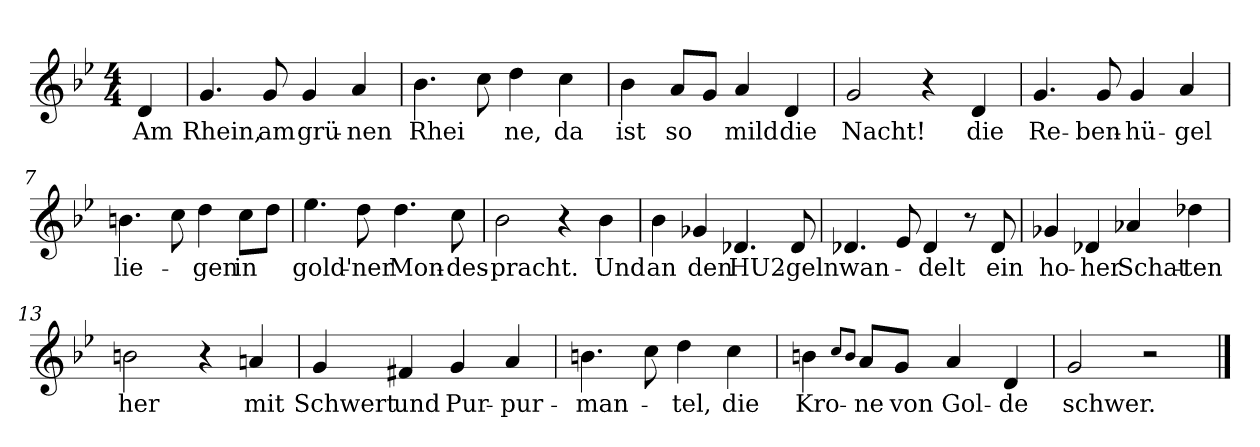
**kern	**text
*part1	*part1
*staff1	*staff1
*clefG2	*
*k[b-e-]	*
*M4/4	*
=1	=1
!	!LO:LY:b
4d/	Am
=2	=2
!	!LO:LY:b
4.g/	Rhein,
!	!LO:LY:b
8g/	am
!	!LO:LY:b
4g/	grü-
!	!LO:LY:b
4a/	-nen
=3	=3
!	!LO:LY:b
4.b-\	Rhei
8cc\	.
!	!LO:LY:b
4dd\	-ne,
!	!LO:LY:b
4cc\	da
=4	=4
!	!LO:LY:b
4b-\	ist
!	!LO:LY:b
8a/L	so
8g/J	.
!	!LO:LY:b
4a/	mild
!	!LO:LY:b
4d/	die
=5	=5
!	!LO:LY:b
2g/	Nacht!
4r	.
!	!LO:LY:b
4d/	die
=6	=6
!	!LO:LY:b
4.g/	Re-
!	!LO:LY:b
8g/	-ben-
!	!LO:LY:b
4g/	-hü-
!	!LO:LY:b
4a/	-gel
=7	=7
!	!LO:LY:b
4.bn\	lie-
8cc\	.
!	!LO:LY:b
4dd\	-gen
!	!LO:LY:b
8cc\L	in
8dd\J	.
!!LO:LB:g=z
=8	=8
!	!LO:LY:b
4.ee-\	gold'-
!	!LO:LY:b
8dd\	-ner
!	!LO:LY:b
4.dd\	Mon-
!	!LO:LY:b
8cc\	-des-
=9	=9
!	!LO:LY:b
2b-\	-pracht.
4r	.
!	!LO:LY:b
4b-\	Und
=10	=10
!	!LO:LY:b
4b-\	an
!	!LO:LY:b
4g-X/	den
!	!LO:LY:b
4.d-X/	HU2-
!	!LO:LY:b
8d-/	-geln
=11	=11
!	!LO:LY:b
4.d-X/	wan-
8e-/	.
!	!LO:LY:b
4d-/	-delt
8r	.
!	!LO:LY:b
8d-/	ein
=12	=12
!	!LO:LY:b
4g-X/	ho-
!	!LO:LY:b
4d-X/	-her
!	!LO:LY:b
4a-X/	Schat-
!	!LO:LY:b
4dd-X\	-ten
=13	=13
!	!LO:LY:b
2bn\	her
4r	.
!	!LO:LY:b
4an/	mit
=14	=14
!	!LO:LY:b
4g/	Schwert
!	!LO:LY:b
4f#X/	und
!	!LO:LY:b
4g/	Pur-
!	!LO:LY:b
4a/	-pur-
!!LO:LB:g=z
=15	=15
!	!LO:LY:b
4.bn\	-man-
8cc\	.
!	!LO:LY:b
4dd\	-tel,
!	!LO:LY:b
4cc\	die
=16	=16
!	!LO:LY:b
4bn\	Kro-
8qcc/L	.
8qb/J	.
!	!LO:LY:b
8a/L	-ne
!	!LO:LY:b
8g/J	von
!	!LO:LY:b
4a/	Gol-
!	!LO:LY:b
4d/	-de
=17	=17
!	!LO:LY:b
2g/	schwer.
2r	.
==	==
*-	*-
